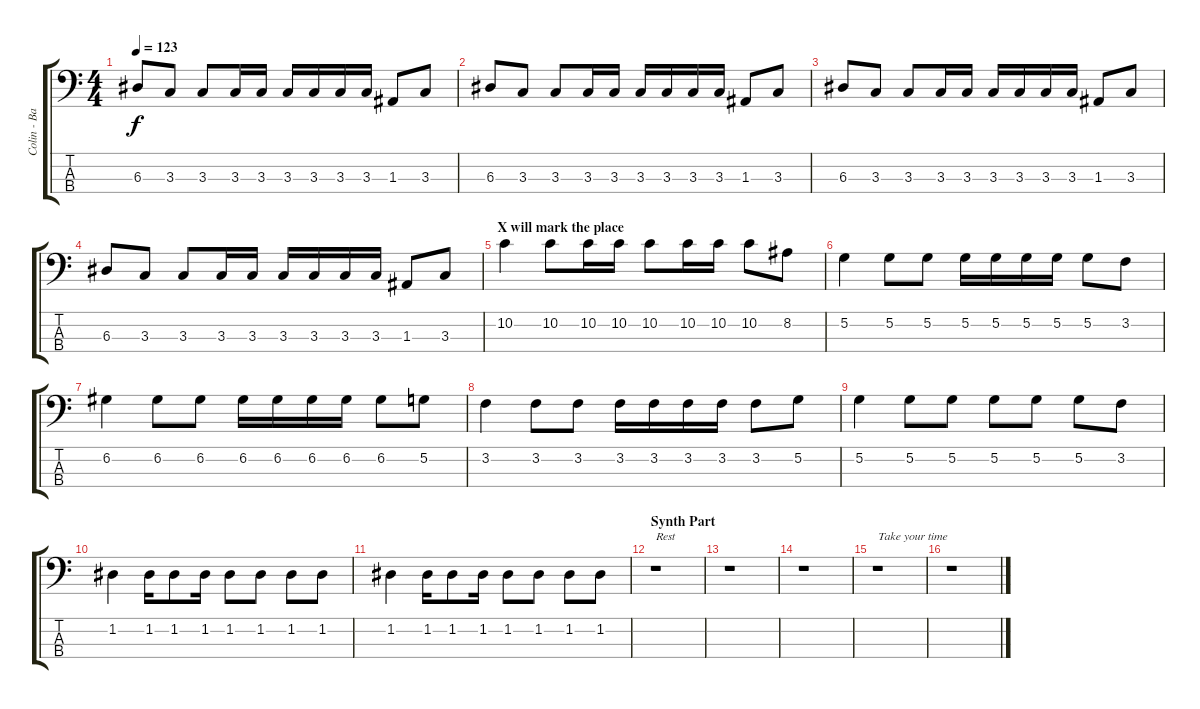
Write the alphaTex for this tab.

\track ("Colin - Bass" "Colin - Ba") {instrument electricbasspick}
\staff {score tabs}
\tuning (G2 D2 A1 E1) {hide}
\ts (4 4)
\tempo 123
\clef f4
\ks c
6.3.8{dy f} 3.3.8 3.3.8 3.3.16 3.3.16 3.3.16 3.3.16 3.3.16 3.3.16 1.3.8 3.3.8 |
6.3.8 3.3.8 3.3.8 3.3.16 3.3.16 3.3.16 3.3.16 3.3.16 3.3.16 1.3.8 3.3.8 |
6.3.8 3.3.8 3.3.8 3.3.16 3.3.16 3.3.16 3.3.16 3.3.16 3.3.16 1.3.8 3.3.8 |
6.3.8 3.3.8 3.3.8 3.3.16 3.3.16 3.3.16 3.3.16 3.3.16 3.3.16 1.3.8 3.3.8 |
\section ("" "X will mark the place")
10.2.4 10.2.8 10.2.16 10.2.16 10.2.8 10.2.16 10.2.16 10.2.8 8.2.8 |
5.2.4 5.2.8 5.2.8 5.2.16 5.2.16 5.2.16 5.2.16 5.2.8 3.2.8 |
6.2.4 6.2.8 6.2.8 6.2.16 6.2.16 6.2.16 6.2.16 6.2.8 5.2.8 |
3.2.4 3.2.8 3.2.8 3.2.16 3.2.16 3.2.16 3.2.16 3.2.8 5.2.8 |
5.2.4 5.2.8 5.2.8 5.2.8 5.2.8 5.2.8 3.2.8 |
1.2.4 1.2.16 1.2.8 1.2.16 1.2.8 1.2.8 1.2.8 1.2.8 |
1.2.4 1.2.16 1.2.8 1.2.16 1.2.8 1.2.8 1.2.8 1.2.8 |
\section ("" "Synth Part")
r.1{txt "Rest"} |
r.1 |
r.1 |
r.1{txt "Take your time"} |
r.1
